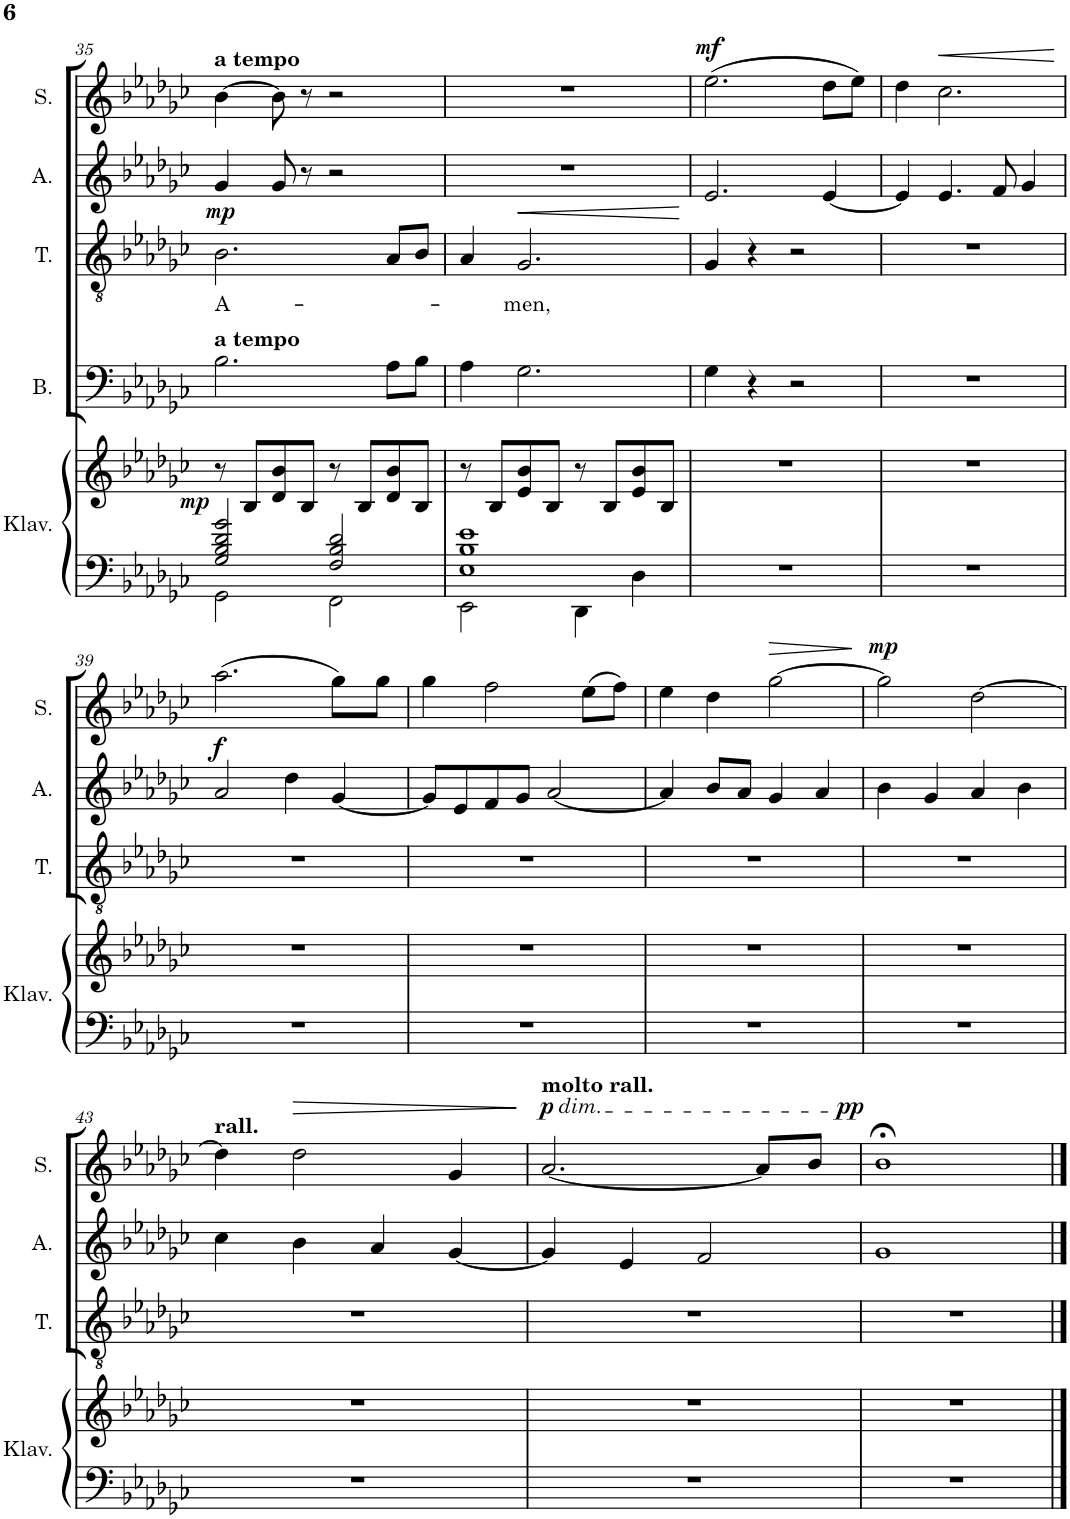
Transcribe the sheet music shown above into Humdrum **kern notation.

**kern	**kern	**dynam	**kern	**kern	**text	**dynam	**kern	**kern	**dynam
*part5	*part5	*part5	*part4	*part3	*part3	*part3	*part2	*part1	*part1
*staff6	*staff5	*staff5/6	*staff4	*staff3	*staff3	*staff3	*staff2	*staff1	*staff1
*I"Klavier	*	*	*I"Bass	*I"Tenor Bass	*	*	*I"Alt	*I"Sopran Alt	*
*I'Klav.	*	*	*I'B.	*I'T. B.	*	*	*I'A.	*I'S. A.	*
!!LO:PB:g=z
*clefF4	*clefG2	*	*clefF4	*clefGv2	*	*	*clefG2	*clefG2	*
*k[b-e-a-d-g-c-]	*k[b-e-a-d-g-c-]	*	*k[b-e-a-d-g-c-]	*k[b-e-a-d-g-c-]	*	*	*k[b-e-a-d-g-c-]	*k[b-e-a-d-g-c-]	*
*M4/4	*M4/4	*	*M4/4	*M4/4	*	*	*M4/4	*M4/4	*
=35	=35	=35	=35	=35	=35	=35	=35	=35	=35
*^	*	*	*	*	*	*	*	*	*
!	!	!	!	!	!	!	!	!	!LO:TX:a:B:t=a tempo	!
!	!	!	!	!	!LO:TX:b:B:t=a tempo	!	!	!	!	!
!	!	!	!LO:DY:a=2	!	!	!LO:LY:b	!LO:DY:a	!	!	!
2G-/ 2B-/ 2d-/ 2g-/	2GG-\	8r	mp	2.B-\	2.B-\	A-	mp	4g-/	[4b-\	.
.	.	8B-/L	.	.	.	.	.	.	.	.
.	.	8d-/ 8b-/	.	.	.	.	.	8g-/	8b-\]	.
.	.	8B-/J	.	.	.	.	.	8r	8r	.
2F/ 2B-/ 2d-/	2FF\	8r	.	.	.	.	.	2r	2r	.
.	.	8B-/L	.	.	.	.	.	.	.	.
.	.	8d-/ 8b-/	.	8A-\L	8A-/L	.	.	.	.	.
.	.	8B-/J	.	8B-\J	8B-/J	.	.	.	.	.
=36	=36	=36	=36	=36	=36	=36	=36	=36	=36	=36
1E- 1B- 1e-	2EE-\	8r	.	4A-\	4A-/	.	.	1r	1r	.
.	.	8B-/L	.	.	.	.	.	.	.	.
!	!	!	!	!	!	!LO:LY:b	!LO:HP:b	!	!	!
.	.	8e-/ 8b-/	.	2.G-\	2.G-/	-men,	<	.	.	.
.	.	8B-/J	.	.	.	.	.	.	.	.
.	4DD-\	8r	.	.	.	.	.	.	.	.
.	.	8B-/L	.	.	.	.	.	.	.	.
.	4D-\	8e-/ 8b-/	.	.	.	.	.	.	.	.
.	.	8B-/J	.	.	.	.	.	.	.	.
*v	*v	*	*	*	*	*	*	*	*	*
.	.	.	.	.	.	[	.	.	.
=37	=37	=37	=37	=37	=37	=37	=37	=37	=37
!	!	!	!	!	!	!	!	!	!LO:DY:a
1r	1r	.	4G-\	4G-/	.	.	2.e-/	(2.ee-\	mf
.	.	.	4r	4r	.	.	.	.	.
.	.	.	2r	2r	.	.	.	.	.
.	.	.	.	.	.	.	[4e-/	8dd-\L	.
.	.	.	.	.	.	.	.	8ee-\J)	.
=38	=38	=38	=38	=38	=38	=38	=38	=38	=38
1r	1r	.	1r	1r	.	.	4e-/]	4dd-\	.
!	!	!	!	!	!	!	!	!	!LO:HP:b
.	.	.	.	.	.	.	4.e-/	2.cc-\	<
.	.	.	.	.	.	.	8f/	.	.
.	.	.	.	.	.	.	4g-/	.	.
.	.	.	.	.	.	.	.	.	[
!!LO:LB:g=z
=39	=39	=39	=39	=39	=39	=39	=39	=39	=39
!	!	!	!	!	!	!	!	!	!LO:DY:b
1r	1r	.	1r	1r	.	.	2a-/	(2.aa-\	f
.	.	.	.	.	.	.	4dd-\	.	.
.	.	.	.	.	.	.	[4g-/	8gg-\L)	.
.	.	.	.	.	.	.	.	8gg-\J	.
=40	=40	=40	=40	=40	=40	=40	=40	=40	=40
1r	1r	.	1r	1r	.	.	8g-/L]	4gg-\	.
.	.	.	.	.	.	.	8e-/	.	.
.	.	.	.	.	.	.	8f/	2ff\	.
.	.	.	.	.	.	.	8g-/J	.	.
.	.	.	.	.	.	.	[2a-/	.	.
.	.	.	.	.	.	.	.	(8ee-\L	.
.	.	.	.	.	.	.	.	8ff\J)	.
=41	=41	=41	=41	=41	=41	=41	=41	=41	=41
1r	1r	.	1r	1r	.	.	4a-/]	4ee-\	.
.	.	.	.	.	.	.	8b-/L	4dd-\	.
.	.	.	.	.	.	.	8a-/J	.	.
!	!	!	!	!	!	!	!	!	!LO:HP:b
.	.	.	.	.	.	.	4g-/	[2gg-\	>
.	.	.	.	.	.	.	4a-/	.	.
.	.	.	.	.	.	.	.	.	]
=42	=42	=42	=42	=42	=42	=42	=42	=42	=42
!	!	!	!	!	!	!	!	!	!LO:DY:a
1r	1r	.	1r	1r	.	.	4b-\	2gg-\]	mp
.	.	.	.	.	.	.	4g-/	.	.
.	.	.	.	.	.	.	4a-/	[2dd-\	.
.	.	.	.	.	.	.	4b-\	.	.
!!LO:LB:g=z
=43	=43	=43	=43	=43	=43	=43	=43	=43	=43
!	!	!	!	!	!	!	!	!LO:TX:a:B:t=rall.	!
1r	1r	.	1r	1r	.	.	4cc-\	4dd-\]	.
!	!	!	!	!	!	!	!	!	!LO:HP:b
.	.	.	.	.	.	.	4b-\	2dd-\	>
.	.	.	.	.	.	.	4a-/	.	.
.	.	.	.	.	.	.	[4g-/	4g-/	.
.	.	.	.	.	.	.	.	.	]
=44	=44	=44	=44	=44	=44	=44	=44	=44	=44
!	!	!	!	!	!	!	!	!LO:TX:a:B:t=molto rall.	!
!	!	!	!	!	!	!	!	!LO:TX:a:i:t=dim.	!
!	!	!	!	!	!	!	!	!	!LO:DY:a
1r	1r	.	1r	1r	.	.	4g-/]	[2.a-/	p
.	.	.	.	.	.	.	4e-/	.	.
.	.	.	.	.	.	.	2f/	.	.
.	.	.	.	.	.	.	.	8a-/L]	.
.	.	.	.	.	.	.	.	8b-/J	.
=45	=45	=45	=45	=45	=45	=45	=45	=45	=45
!	!	!	!	!	!	!	!	!	!LO:DY:a
1r	1r	.	1r	1r	.	.	1g-	1b-;<	pp
==	==	==	==	==	==	==	==	==	==
*-	*-	*-	*-	*-	*-	*-	*-	*-	*-
